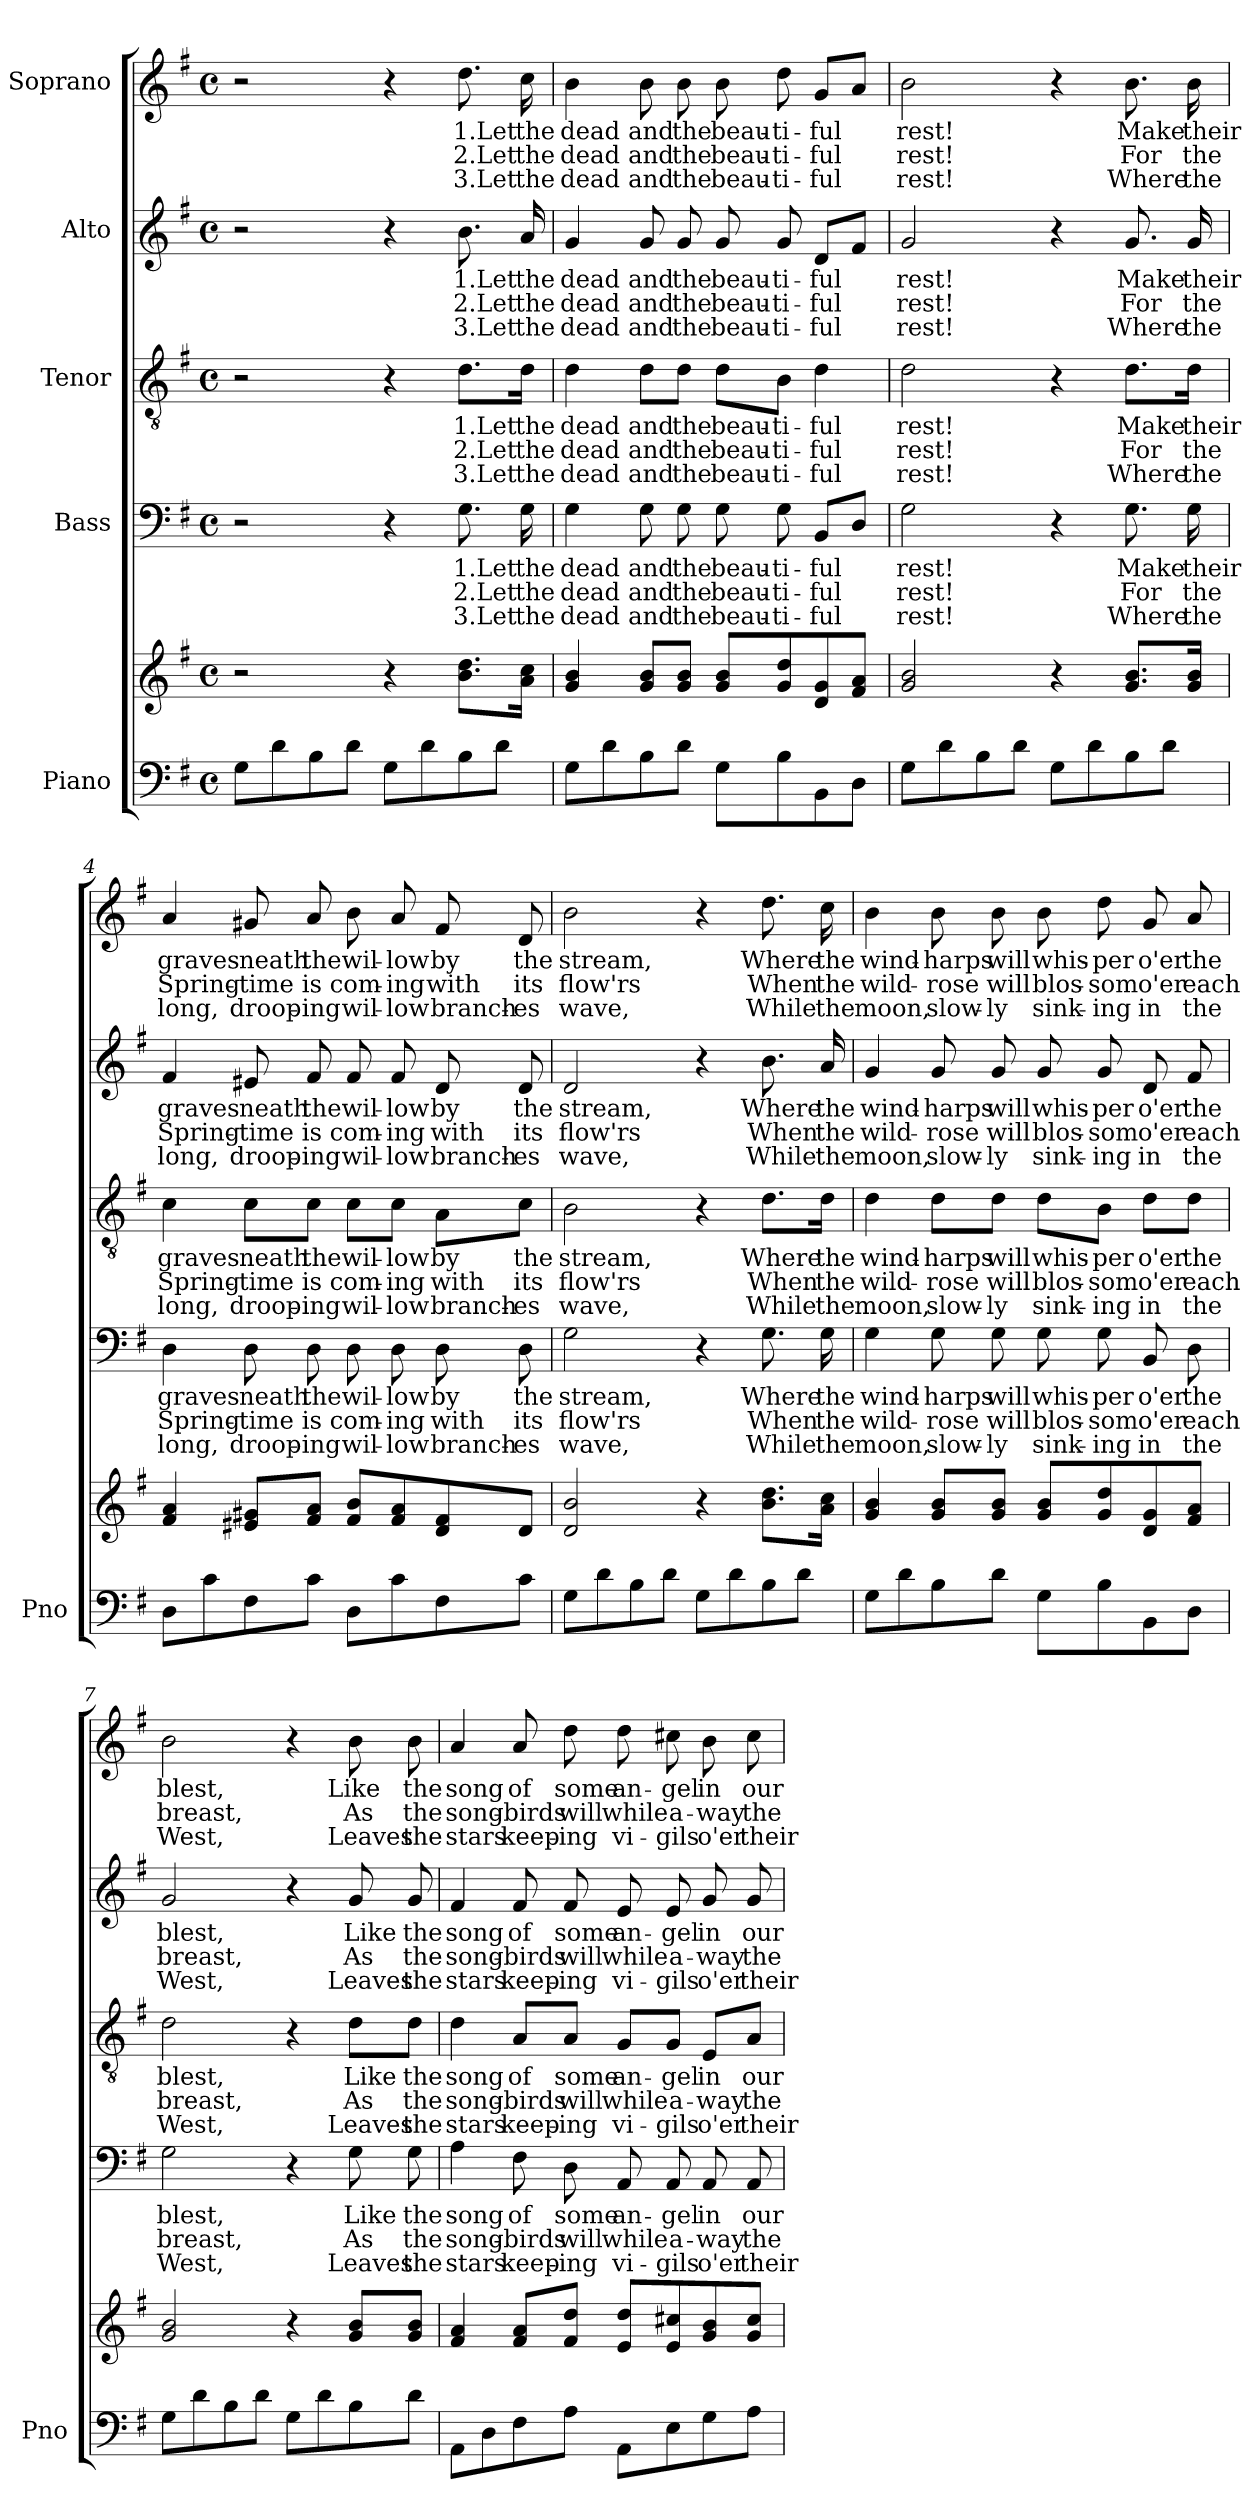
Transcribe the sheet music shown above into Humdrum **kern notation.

**kern	**kern	**kern	**text	**text	**text	**kern	**text	**text	**text	**kern	**text	**text	**text	**kern	**text	**text	**text
*part5	*part5	*part4	*part4	*part4	*part4	*part3	*part3	*part3	*part3	*part2	*part2	*part2	*part2	*part1	*part1	*part1	*part1
*staff6	*staff5	*staff4	*staff4	*staff4	*staff4	*staff3	*staff3	*staff3	*staff3	*staff2	*staff2	*staff2	*staff2	*staff1	*staff1	*staff1	*staff1
*I"Piano	*	*I"Bass	*	*	*	*I"Tenor	*	*	*	*I"Alto	*	*	*	*I"Soprano	*	*	*
*I'Pno	*	*	*	*	*	*	*	*	*	*	*	*	*	*	*	*	*
*clefF4	*clefG2	*clefF4	*	*	*	*clefGv2	*	*	*	*clefG2	*	*	*	*clefG2	*	*	*
*k[f#]	*k[f#]	*k[f#]	*	*	*	*k[f#]	*	*	*	*k[f#]	*	*	*	*k[f#]	*	*	*
*M4/4	*M4/4	*M4/4	*	*	*	*M4/4	*	*	*	*M4/4	*	*	*	*M4/4	*	*	*
*met(c)	*met(c)	*met(c)	*	*	*	*met(c)	*	*	*	*met(c)	*	*	*	*met(c)	*	*	*
=1	=1	=1	=1	=1	=1	=1	=1	=1	=1	=1	=1	=1	=1	=1	=1	=1	=1
8G\L	2r	2r	.	.	.	2r	.	.	.	2r	.	.	.	2r	.	.	.
8d\	.	.	.	.	.	.	.	.	.	.	.	.	.	.	.	.	.
8B\	.	.	.	.	.	.	.	.	.	.	.	.	.	.	.	.	.
8d\J	.	.	.	.	.	.	.	.	.	.	.	.	.	.	.	.	.
8G\L	4r	4r	.	.	.	4r	.	.	.	4r	.	.	.	4r	.	.	.
8d\	.	.	.	.	.	.	.	.	.	.	.	.	.	.	.	.	.
!	!	!	!LO:LY:b	!LO:LY:b	!LO:LY:b	!	!LO:LY:b	!LO:LY:b	!LO:LY:b	!	!LO:LY:b	!LO:LY:b	!LO:LY:b	!	!LO:LY:b	!LO:LY:b	!LO:LY:b
8B\	8.b\ 8.dd\L	8.G\	1.Let	2.Let	3.Let	8.d\L	1.Let	2.Let	3.Let	8.b\	1.Let	2.Let	3.Let	8.dd\	1.Let	2.Let	3.Let
8d\J	.	.	.	.	.	.	.	.	.	.	.	.	.	.	.	.	.
!	!	!	!LO:LY:b	!LO:LY:b	!LO:LY:b	!	!LO:LY:b	!LO:LY:b	!LO:LY:b	!	!LO:LY:b	!LO:LY:b	!LO:LY:b	!	!LO:LY:b	!LO:LY:b	!LO:LY:b
.	16a\ 16cc\Jk	16G\	the	the	the	16d\Jk	the	the	the	16a/	the	the	the	16cc\	the	the	the
=2	=2	=2	=2	=2	=2	=2	=2	=2	=2	=2	=2	=2	=2	=2	=2	=2	=2
!	!	!	!LO:LY:b	!LO:LY:b	!LO:LY:b	!	!LO:LY:b	!LO:LY:b	!LO:LY:b	!	!LO:LY:b	!LO:LY:b	!LO:LY:b	!	!LO:LY:b	!LO:LY:b	!LO:LY:b
8G\L	4g/ 4b/	4G\	dead	dead	dead	4d\	dead	dead	dead	4g/	dead	dead	dead	4b\	dead	dead	dead
8d\	.	.	.	.	.	.	.	.	.	.	.	.	.	.	.	.	.
!	!	!	!LO:LY:b	!LO:LY:b	!LO:LY:b	!	!LO:LY:b	!LO:LY:b	!LO:LY:b	!	!LO:LY:b	!LO:LY:b	!LO:LY:b	!	!LO:LY:b	!LO:LY:b	!LO:LY:b
8B\	8g/ 8b/L	8G\	and	and	and	8d\L	and	and	and	8g/	and	and	and	8b\	and	and	and
!	!	!	!LO:LY:b	!LO:LY:b	!LO:LY:b	!	!LO:LY:b	!LO:LY:b	!LO:LY:b	!	!LO:LY:b	!LO:LY:b	!LO:LY:b	!	!LO:LY:b	!LO:LY:b	!LO:LY:b
8d\J	8g/ 8b/J	8G\	the	the	the	8d\J	the	the	the	8g/	the	the	the	8b\	the	the	the
!	!	!	!LO:LY:b	!LO:LY:b	!LO:LY:b	!	!LO:LY:b	!LO:LY:b	!LO:LY:b	!	!LO:LY:b	!LO:LY:b	!LO:LY:b	!	!LO:LY:b	!LO:LY:b	!LO:LY:b
8G\L	8g/ 8b/L	8G\	beau-	beau-	beau-	8d\L	beau-	beau-	beau-	8g/	beau-	beau-	beau-	8b\	beau-	beau-	beau-
!	!	!	!LO:LY:b	!LO:LY:b	!LO:LY:b	!	!LO:LY:b	!LO:LY:b	!LO:LY:b	!	!LO:LY:b	!LO:LY:b	!LO:LY:b	!	!LO:LY:b	!LO:LY:b	!LO:LY:b
8B\	8g/ 8dd/	8G\	-ti-	-ti-	-ti-	8B\J	-ti-	-ti-	-ti-	8g/	-ti-	-ti-	-ti-	8dd\	-ti-	-ti-	-ti-
!	!	!	!LO:LY:b	!LO:LY:b	!LO:LY:b	!	!LO:LY:b	!LO:LY:b	!LO:LY:b	!	!LO:LY:b	!LO:LY:b	!LO:LY:b	!	!LO:LY:b	!LO:LY:b	!LO:LY:b
8BB\	8d/ 8g/	8BB/L	-ful	-ful	-ful	4d\	-ful	-ful	-ful	8d/L	-ful	-ful	-ful	8g/L	-ful	-ful	-ful
8D\J	8f#/ 8a/J	8D/J	.	.	.	.	.	.	.	8f#/J	.	.	.	8a/J	.	.	.
=3	=3	=3	=3	=3	=3	=3	=3	=3	=3	=3	=3	=3	=3	=3	=3	=3	=3
!	!	!	!LO:LY:b	!LO:LY:b	!LO:LY:b	!	!LO:LY:b	!LO:LY:b	!LO:LY:b	!	!LO:LY:b	!LO:LY:b	!LO:LY:b	!	!LO:LY:b	!LO:LY:b	!LO:LY:b
8G\L	2g/ 2b/	2G\	rest!	rest!	rest!	2d\	rest!	rest!	rest!	2g/	rest!	rest!	rest!	2b\	rest!	rest!	rest!
8d\	.	.	.	.	.	.	.	.	.	.	.	.	.	.	.	.	.
8B\	.	.	.	.	.	.	.	.	.	.	.	.	.	.	.	.	.
8d\J	.	.	.	.	.	.	.	.	.	.	.	.	.	.	.	.	.
8G\L	4r	4r	.	.	.	4r	.	.	.	4r	.	.	.	4r	.	.	.
8d\	.	.	.	.	.	.	.	.	.	.	.	.	.	.	.	.	.
!	!	!	!LO:LY:b	!LO:LY:b	!LO:LY:b	!	!LO:LY:b	!LO:LY:b	!LO:LY:b	!	!LO:LY:b	!LO:LY:b	!LO:LY:b	!	!LO:LY:b	!LO:LY:b	!LO:LY:b
8B\	8.g/ 8.b/L	8.G\	Make	For	Where	8.d\L	Make	For	Where	8.g/	Make	For	Where	8.b\	Make	For	Where
8d\J	.	.	.	.	.	.	.	.	.	.	.	.	.	.	.	.	.
!	!	!	!LO:LY:b	!LO:LY:b	!LO:LY:b	!	!LO:LY:b	!LO:LY:b	!LO:LY:b	!	!LO:LY:b	!LO:LY:b	!LO:LY:b	!	!LO:LY:b	!LO:LY:b	!LO:LY:b
.	16g/ 16b/Jk	16G\	their	the	the	16d\Jk	their	the	the	16g/	their	the	the	16b\	their	the	the
=4	=4	=4	=4	=4	=4	=4	=4	=4	=4	=4	=4	=4	=4	=4	=4	=4	=4
!	!	!	!LO:LY:b	!LO:LY:b	!LO:LY:b	!	!LO:LY:b	!LO:LY:b	!LO:LY:b	!	!LO:LY:b	!LO:LY:b	!LO:LY:b	!	!LO:LY:b	!LO:LY:b	!LO:LY:b
8D\L	4f#/ 4a/	4D\	graves	Spring-	long,	4c\	graves	Spring-	long,	4f#/	graves	Spring-	long,	4a/	graves	Spring-	long,
8c\	.	.	.	.	.	.	.	.	.	.	.	.	.	.	.	.	.
!	!	!	!LO:LY:b	!LO:LY:b	!LO:LY:b	!	!LO:LY:b	!LO:LY:b	!LO:LY:b	!	!LO:LY:b	!LO:LY:b	!LO:LY:b	!	!LO:LY:b	!LO:LY:b	!LO:LY:b
8F#\	8e#X/ 8g#X/L	8D\	neath	-time	droop-	8c\L	neath	-time	droop-	8e#X/	neath	-time	droop-	8g#X/	neath	-time	droop-
!	!	!	!LO:LY:b	!LO:LY:b	!LO:LY:b	!	!LO:LY:b	!LO:LY:b	!LO:LY:b	!	!LO:LY:b	!LO:LY:b	!LO:LY:b	!	!LO:LY:b	!LO:LY:b	!LO:LY:b
8c\J	8f#/ 8a/J	8D\	the	is	-ing	8c\J	the	is	-ing	8f#/	the	is	-ing	8a/	the	is	-ing
!	!	!	!LO:LY:b	!LO:LY:b	!LO:LY:b	!	!LO:LY:b	!LO:LY:b	!LO:LY:b	!	!LO:LY:b	!LO:LY:b	!LO:LY:b	!	!LO:LY:b	!LO:LY:b	!LO:LY:b
8D\L	8f#/ 8b/L	8D\	wil-	com-	wil-	8c\L	wil-	com-	wil-	8f#/	wil-	com-	wil-	8b\	wil-	com-	wil-
!	!	!	!LO:LY:b	!LO:LY:b	!LO:LY:b	!	!LO:LY:b	!LO:LY:b	!LO:LY:b	!	!LO:LY:b	!LO:LY:b	!LO:LY:b	!	!LO:LY:b	!LO:LY:b	!LO:LY:b
8c\	8f#/ 8a/	8D\	-low	-ing	-low	8c\J	-low	-ing	-low	8f#/	-low	-ing	-low	8a/	-low	-ing	-low
!	!	!	!LO:LY:b	!LO:LY:b	!LO:LY:b	!	!LO:LY:b	!LO:LY:b	!LO:LY:b	!	!LO:LY:b	!LO:LY:b	!LO:LY:b	!	!LO:LY:b	!LO:LY:b	!LO:LY:b
8F#\	8d/ 8f#/	8D\	by	with	branch-	8A\L	by	with	branch-	8d/	by	with	branch-	8f#/	by	with	branch-
!	!	!	!LO:LY:b	!LO:LY:b	!LO:LY:b	!	!LO:LY:b	!LO:LY:b	!LO:LY:b	!	!LO:LY:b	!LO:LY:b	!LO:LY:b	!	!LO:LY:b	!LO:LY:b	!LO:LY:b
8c\J	8d/J	8D\	the	its	-es	8c\J	the	its	-es	8d/	the	its	-es	8d/	the	its	-es
!!LO:PB:g=z
=5	=5	=5	=5	=5	=5	=5	=5	=5	=5	=5	=5	=5	=5	=5	=5	=5	=5
!	!	!	!LO:LY:b	!LO:LY:b	!LO:LY:b	!	!LO:LY:b	!LO:LY:b	!LO:LY:b	!	!LO:LY:b	!LO:LY:b	!LO:LY:b	!	!LO:LY:b	!LO:LY:b	!LO:LY:b
8G\L	2d/ 2b/	2G\	stream,	flow'rs	wave,	2B\	stream,	flow'rs	wave,	2d/	stream,	flow'rs	wave,	2b\	stream,	flow'rs	wave,
8d\	.	.	.	.	.	.	.	.	.	.	.	.	.	.	.	.	.
8B\	.	.	.	.	.	.	.	.	.	.	.	.	.	.	.	.	.
8d\J	.	.	.	.	.	.	.	.	.	.	.	.	.	.	.	.	.
8G\L	4r	4r	.	.	.	4r	.	.	.	4r	.	.	.	4r	.	.	.
8d\	.	.	.	.	.	.	.	.	.	.	.	.	.	.	.	.	.
!	!	!	!LO:LY:b	!LO:LY:b	!LO:LY:b	!	!LO:LY:b	!LO:LY:b	!LO:LY:b	!	!LO:LY:b	!LO:LY:b	!LO:LY:b	!	!LO:LY:b	!LO:LY:b	!LO:LY:b
8B\	8.b\ 8.dd\L	8.G\	Where	When	While	8.d\L	Where	When	While	8.b\	Where	When	While	8.dd\	Where	When	While
8d\J	.	.	.	.	.	.	.	.	.	.	.	.	.	.	.	.	.
!	!	!	!LO:LY:b	!LO:LY:b	!LO:LY:b	!	!LO:LY:b	!LO:LY:b	!LO:LY:b	!	!LO:LY:b	!LO:LY:b	!LO:LY:b	!	!LO:LY:b	!LO:LY:b	!LO:LY:b
.	16a\ 16cc\Jk	16G\	the	the	the	16d\Jk	the	the	the	16a/	the	the	the	16cc\	the	the	the
=6	=6	=6	=6	=6	=6	=6	=6	=6	=6	=6	=6	=6	=6	=6	=6	=6	=6
!	!	!	!LO:LY:b	!LO:LY:b	!LO:LY:b	!	!LO:LY:b	!LO:LY:b	!LO:LY:b	!	!LO:LY:b	!LO:LY:b	!LO:LY:b	!	!LO:LY:b	!LO:LY:b	!LO:LY:b
8G\L	4g/ 4b/	4G\	wind-	wild-	moon,	4d\	wind-	wild-	moon,	4g/	wind-	wild-	moon,	4b\	wind-	wild-	moon,
8d\	.	.	.	.	.	.	.	.	.	.	.	.	.	.	.	.	.
!	!	!	!LO:LY:b	!LO:LY:b	!LO:LY:b	!	!LO:LY:b	!LO:LY:b	!LO:LY:b	!	!LO:LY:b	!LO:LY:b	!LO:LY:b	!	!LO:LY:b	!LO:LY:b	!LO:LY:b
8B\	8g/ 8b/L	8G\	-harps	-rose	slow-	8d\L	-harps	-rose	slow-	8g/	-harps	-rose	slow-	8b\	-harps	-rose	slow-
!	!	!	!LO:LY:b	!LO:LY:b	!LO:LY:b	!	!LO:LY:b	!LO:LY:b	!LO:LY:b	!	!LO:LY:b	!LO:LY:b	!LO:LY:b	!	!LO:LY:b	!LO:LY:b	!LO:LY:b
8d\J	8g/ 8b/J	8G\	will	will	-ly	8d\J	will	will	-ly	8g/	will	will	-ly	8b\	will	will	-ly
!	!	!	!LO:LY:b	!LO:LY:b	!LO:LY:b	!	!LO:LY:b	!LO:LY:b	!LO:LY:b	!	!LO:LY:b	!LO:LY:b	!LO:LY:b	!	!LO:LY:b	!LO:LY:b	!LO:LY:b
8G\L	8g/ 8b/L	8G\	whis-	blos-	sink-	8d\L	whis-	blos-	sink-	8g/	whis-	blos-	sink-	8b\	whis-	blos-	sink-
!	!	!	!LO:LY:b	!LO:LY:b	!LO:LY:b	!	!LO:LY:b	!LO:LY:b	!LO:LY:b	!	!LO:LY:b	!LO:LY:b	!LO:LY:b	!	!LO:LY:b	!LO:LY:b	!LO:LY:b
8B\	8g/ 8dd/	8G\	-per	-som	-ing	8B\J	-per	-som	-ing	8g/	-per	-som	-ing	8dd\	-per	-som	-ing
!	!	!	!LO:LY:b	!LO:LY:b	!LO:LY:b	!	!LO:LY:b	!LO:LY:b	!LO:LY:b	!	!LO:LY:b	!LO:LY:b	!LO:LY:b	!	!LO:LY:b	!LO:LY:b	!LO:LY:b
8BB\	8d/ 8g/	8BB/	o'er	o'er	in	8d\L	o'er	o'er	in	8d/	o'er	o'er	in	8g/	o'er	o'er	in
!	!	!	!LO:LY:b	!LO:LY:b	!LO:LY:b	!	!LO:LY:b	!LO:LY:b	!LO:LY:b	!	!LO:LY:b	!LO:LY:b	!LO:LY:b	!	!LO:LY:b	!LO:LY:b	!LO:LY:b
8D\J	8f#/ 8a/J	8D\	the	each	the	8d\J	the	each	the	8f#/	the	each	the	8a/	the	each	the
=7	=7	=7	=7	=7	=7	=7	=7	=7	=7	=7	=7	=7	=7	=7	=7	=7	=7
!	!	!	!LO:LY:b	!LO:LY:b	!LO:LY:b	!	!LO:LY:b	!LO:LY:b	!LO:LY:b	!	!LO:LY:b	!LO:LY:b	!LO:LY:b	!	!LO:LY:b	!LO:LY:b	!LO:LY:b
8G\L	2g/ 2b/	2G\	blest,	breast,	West,	2d\	blest,	breast,	West,	2g/	blest,	breast,	West,	2b\	blest,	breast,	West,
8d\	.	.	.	.	.	.	.	.	.	.	.	.	.	.	.	.	.
8B\	.	.	.	.	.	.	.	.	.	.	.	.	.	.	.	.	.
8d\J	.	.	.	.	.	.	.	.	.	.	.	.	.	.	.	.	.
8G\L	4r	4r	.	.	.	4r	.	.	.	4r	.	.	.	4r	.	.	.
8d\	.	.	.	.	.	.	.	.	.	.	.	.	.	.	.	.	.
!	!	!	!LO:LY:b	!LO:LY:b	!LO:LY:b	!	!LO:LY:b	!LO:LY:b	!LO:LY:b	!	!LO:LY:b	!LO:LY:b	!LO:LY:b	!	!LO:LY:b	!LO:LY:b	!LO:LY:b
8B\	8g/ 8b/L	8G\	Like	As	Leaves	8d\L	Like	As	Leaves	8g/	Like	As	Leaves	8b\	Like	As	Leaves
!	!	!	!LO:LY:b	!LO:LY:b	!LO:LY:b	!	!LO:LY:b	!LO:LY:b	!LO:LY:b	!	!LO:LY:b	!LO:LY:b	!LO:LY:b	!	!LO:LY:b	!LO:LY:b	!LO:LY:b
8d\J	8g/ 8b/J	8G\	the	the	the	8d\J	the	the	the	8g/	the	the	the	8b\	the	the	the
=8	=8	=8	=8	=8	=8	=8	=8	=8	=8	=8	=8	=8	=8	=8	=8	=8	=8
!	!	!	!LO:LY:b	!LO:LY:b	!LO:LY:b	!	!LO:LY:b	!LO:LY:b	!LO:LY:b	!	!LO:LY:b	!LO:LY:b	!LO:LY:b	!	!LO:LY:b	!LO:LY:b	!LO:LY:b
8AA\L	4f#/ 4a/	4A\	song	song-	stars	4d\	song	song-	stars	4f#/	song	song-	stars	4a/	song	song-	stars
8D\	.	.	.	.	.	.	.	.	.	.	.	.	.	.	.	.	.
!	!	!	!LO:LY:b	!LO:LY:b	!LO:LY:b	!	!LO:LY:b	!LO:LY:b	!LO:LY:b	!	!LO:LY:b	!LO:LY:b	!LO:LY:b	!	!LO:LY:b	!LO:LY:b	!LO:LY:b
8F#\	8f#/ 8a/L	8F#\	of	-birds	keep-	8A/L	of	-birds	keep-	8f#/	of	-birds	keep-	8a/	of	-birds	keep-
!	!	!	!LO:LY:b	!LO:LY:b	!LO:LY:b	!	!LO:LY:b	!LO:LY:b	!LO:LY:b	!	!LO:LY:b	!LO:LY:b	!LO:LY:b	!	!LO:LY:b	!LO:LY:b	!LO:LY:b
8A\J	8f#/ 8dd/J	8D\	some	will	-ing	8A/J	some	will	-ing	8f#/	some	will	-ing	8dd\	some	will	-ing
!	!	!	!LO:LY:b	!LO:LY:b	!LO:LY:b	!	!LO:LY:b	!LO:LY:b	!LO:LY:b	!	!LO:LY:b	!LO:LY:b	!LO:LY:b	!	!LO:LY:b	!LO:LY:b	!LO:LY:b
8AA\L	8e/ 8dd/L	8AA/	an-	while	vi-	8G/L	an-	while	vi-	8e/	an-	while	vi-	8dd\	an-	while	vi-
!	!	!	!LO:LY:b	!LO:LY:b	!LO:LY:b	!	!LO:LY:b	!LO:LY:b	!LO:LY:b	!	!LO:LY:b	!LO:LY:b	!LO:LY:b	!	!LO:LY:b	!LO:LY:b	!LO:LY:b
8E\	8e/ 8cc#X/	8AA/	-gel	a-	-gils	8G/J	-gel	a-	-gils	8e/	-gel	a-	-gils	8cc#X\	-gel	a-	-gils
!	!	!	!LO:LY:b	!LO:LY:b	!LO:LY:b	!	!LO:LY:b	!LO:LY:b	!LO:LY:b	!	!LO:LY:b	!LO:LY:b	!LO:LY:b	!	!LO:LY:b	!LO:LY:b	!LO:LY:b
8G\	8g/ 8b/	8AA/	in	-way	o'er	8E/L	in	-way	o'er	8g/	in	-way	o'er	8b\	in	-way	o'er
!	!	!	!LO:LY:b	!LO:LY:b	!LO:LY:b	!	!LO:LY:b	!LO:LY:b	!LO:LY:b	!	!LO:LY:b	!LO:LY:b	!LO:LY:b	!	!LO:LY:b	!LO:LY:b	!LO:LY:b
8A\J	8g/ 8cc#/J	8AA/	our	the	their	8A/J	our	the	their	8g/	our	the	their	8cc#\	our	the	their
=	=	=	=	=	=	=	=	=	=	=	=	=	=	=	=	=	=
*-	*-	*-	*-	*-	*-	*-	*-	*-	*-	*-	*-	*-	*-	*-	*-	*-	*-
